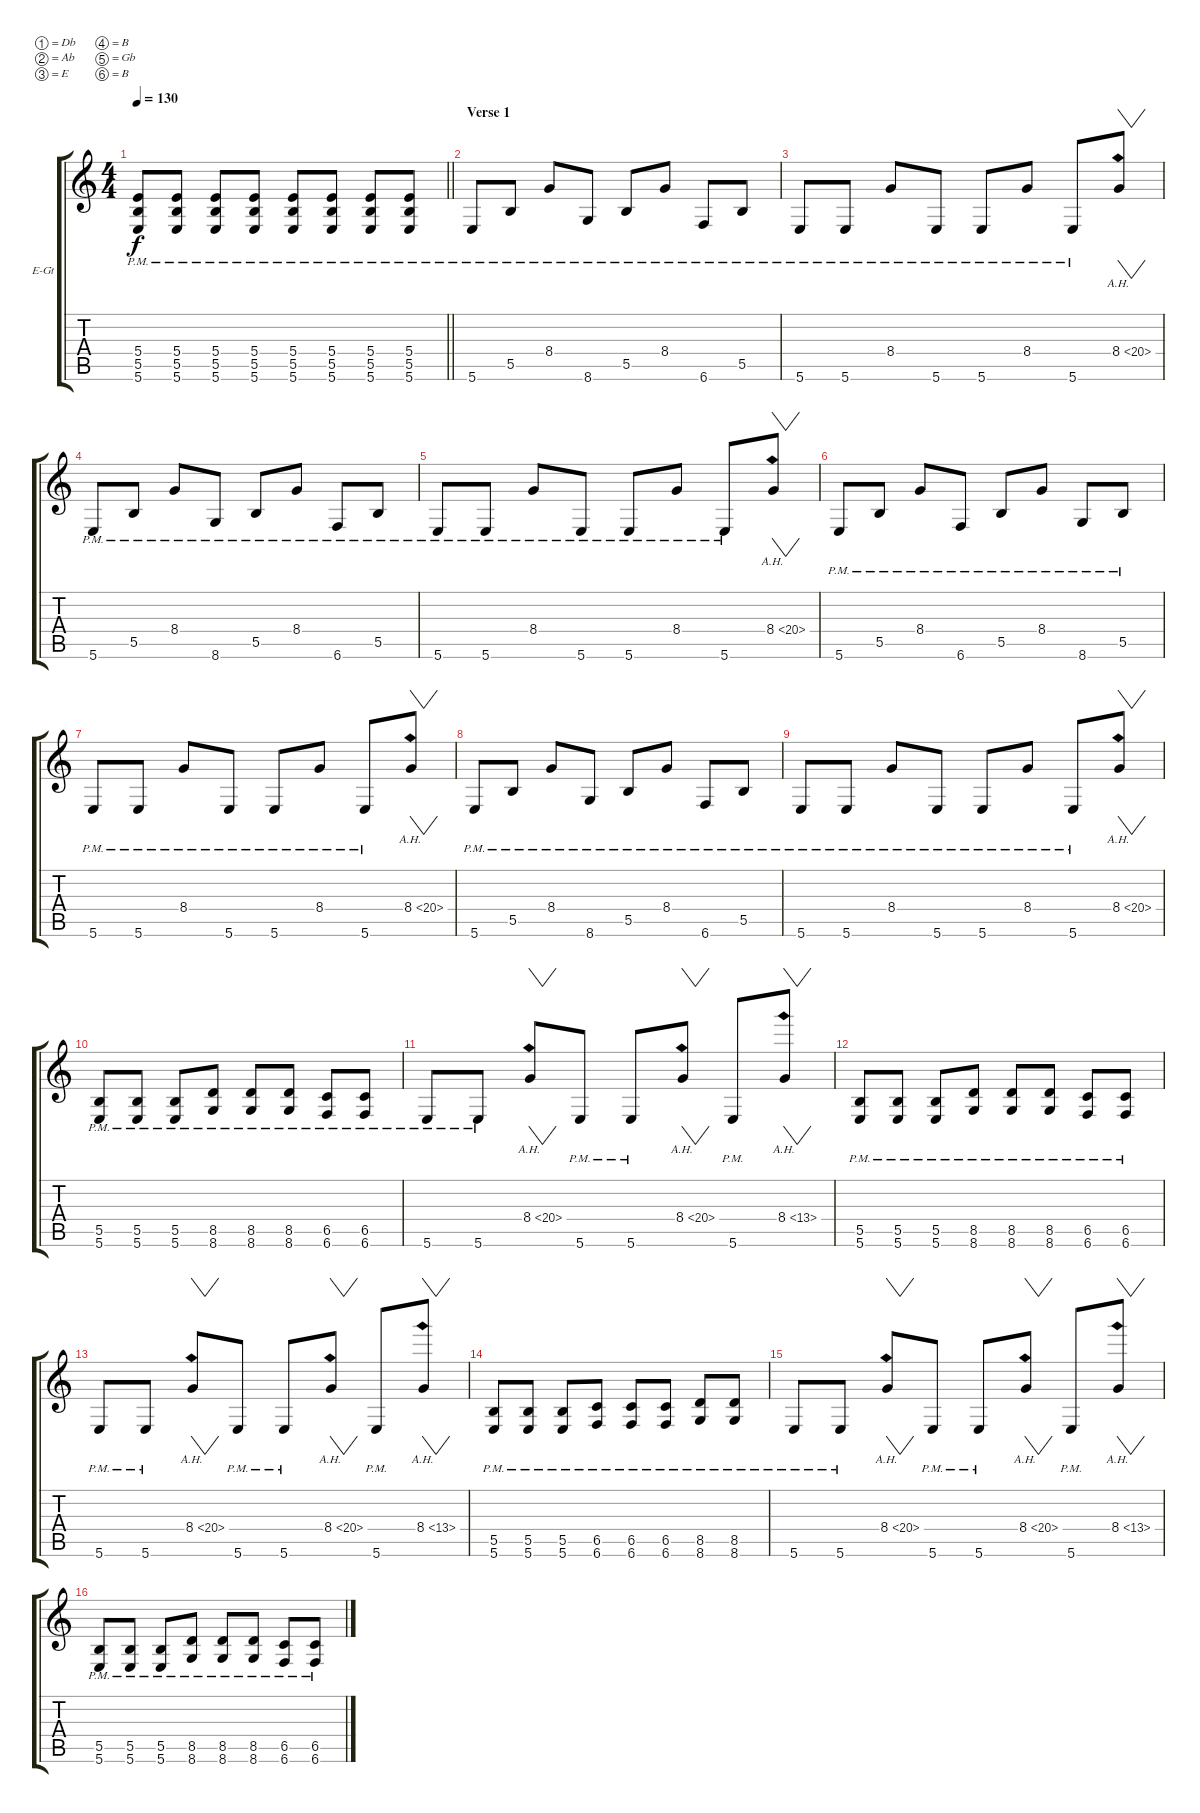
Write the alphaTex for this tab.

\bracketExtendMode groupsimilarinstruments
\firstSystemTrackNameOrientation horizontal
\otherSystemsTrackNameOrientation horizontal
\track ("James Root" "E-Gt") {instrument overdrivenguitar}
\staff {score tabs}
\tuning (Db4 Ab3 E3 B2 Gb2 B1)
\ts (4 4)
\tempo 130
\clef g2
\barLineRight lightlight
\ks c
(5.4{pm} 5.5{pm} 5.6{pm}).8{dy f} (5.4{pm} 5.5{pm} 5.6{pm}).8 (5.4{pm} 5.5{pm} 5.6{pm}).8 (5.4{pm} 5.5{pm} 5.6{pm}).8 (5.4{pm} 5.5{pm} 5.6{pm}).8 (5.4{pm} 5.5{pm} 5.6{pm}).8 (5.4{pm} 5.5{pm} 5.6{pm}).8 (5.4{pm} 5.5{pm} 5.6{pm}).8 |
\section ("" "Verse 1")
5.6{pm}.8 5.5{pm}.8 8.4{pm}.8 8.6{pm}.8 5.5{pm}.8 8.4{pm}.8 6.6{pm}.8 5.5{pm}.8 |
5.6{pm}.8 5.6{pm}.8 8.4{pm}.8 5.6{pm}.8 5.6{pm}.8 8.4{pm}.8 5.6{pm}.8 8.4{ah 12}.8{vw} |
5.6{pm}.8 5.5{pm}.8 8.4{pm}.8 8.6{pm}.8 5.5{pm}.8 8.4{pm}.8 6.6{pm}.8 5.5{pm}.8 |
5.6{pm}.8 5.6{pm}.8 8.4{pm}.8 5.6{pm}.8 5.6{pm}.8 8.4{pm}.8 5.6{pm}.8 8.4{ah 12}.8{vw} |
5.6{pm}.8 5.5{pm}.8 8.4{pm}.8 6.6{pm}.8 5.5{pm}.8 8.4{pm}.8 8.6{pm}.8 5.5{pm}.8 |
5.6{pm}.8 5.6{pm}.8 8.4{pm}.8 5.6{pm}.8 5.6{pm}.8 8.4{pm}.8 5.6{pm}.8 8.4{ah 12}.8{vw} |
5.6{pm}.8 5.5{pm}.8 8.4{pm}.8 8.6{pm}.8 5.5{pm}.8 8.4{pm}.8 6.6{pm}.8 5.5{pm}.8 |
5.6{pm}.8 5.6{pm}.8 8.4{pm}.8 5.6{pm}.8 5.6{pm}.8 8.4{pm}.8 5.6{pm}.8 8.4{ah 12}.8{vw} |
(5.6{pm} 5.5{pm}).8 (5.6{pm} 5.5{pm}).8 (5.6{pm} 5.5{pm}).8 (8.6{pm} 8.5{pm}).8 (8.6{pm} 8.5{pm}).8 (8.6{pm} 8.5{pm}).8 (6.6{pm} 6.5{pm}).8 (6.6{pm} 6.5{pm}).8 |
5.6{pm}.8 5.6{pm}.8 8.4{ah 12}.8{vw} 5.6{pm}.8 5.6{pm}.8 8.4{ah 12}.8{vw} 5.6{pm}.8 8.4{ah 5}.8{vw} |
(5.6{pm} 5.5{pm}).8 (5.6{pm} 5.5{pm}).8 (5.6{pm} 5.5{pm}).8 (8.6{pm} 8.5{pm}).8 (8.6{pm} 8.5{pm}).8 (8.6{pm} 8.5{pm}).8 (6.6{pm} 6.5{pm}).8 (6.6{pm} 6.5{pm}).8 |
5.6{pm}.8 5.6{pm}.8 8.4{ah 12}.8{vw} 5.6{pm}.8 5.6{pm}.8 8.4{ah 12}.8{vw} 5.6{pm}.8 8.4{ah 5}.8{vw} |
(5.6{pm} 5.5{pm}).8 (5.6{pm} 5.5{pm}).8 (5.6{pm} 5.5{pm}).8 (6.6{pm} 6.5{pm}).8 (6.6{pm} 6.5{pm}).8 (6.6{pm} 6.5{pm}).8 (8.6{pm} 8.5{pm}).8 (8.6{pm} 8.5{pm}).8 |
5.6{pm}.8 5.6{pm}.8 8.4{ah 12}.8{vw} 5.6{pm}.8 5.6{pm}.8 8.4{ah 12}.8{vw} 5.6{pm}.8 8.4{ah 5}.8{vw} |
(5.6{pm} 5.5{pm}).8 (5.6{pm} 5.5{pm}).8 (5.6{pm} 5.5{pm}).8 (8.6{pm} 8.5{pm}).8 (8.6{pm} 8.5{pm}).8 (8.6{pm} 8.5{pm}).8 (6.6{pm} 6.5{pm}).8 (6.6{pm} 6.5{pm}).8
